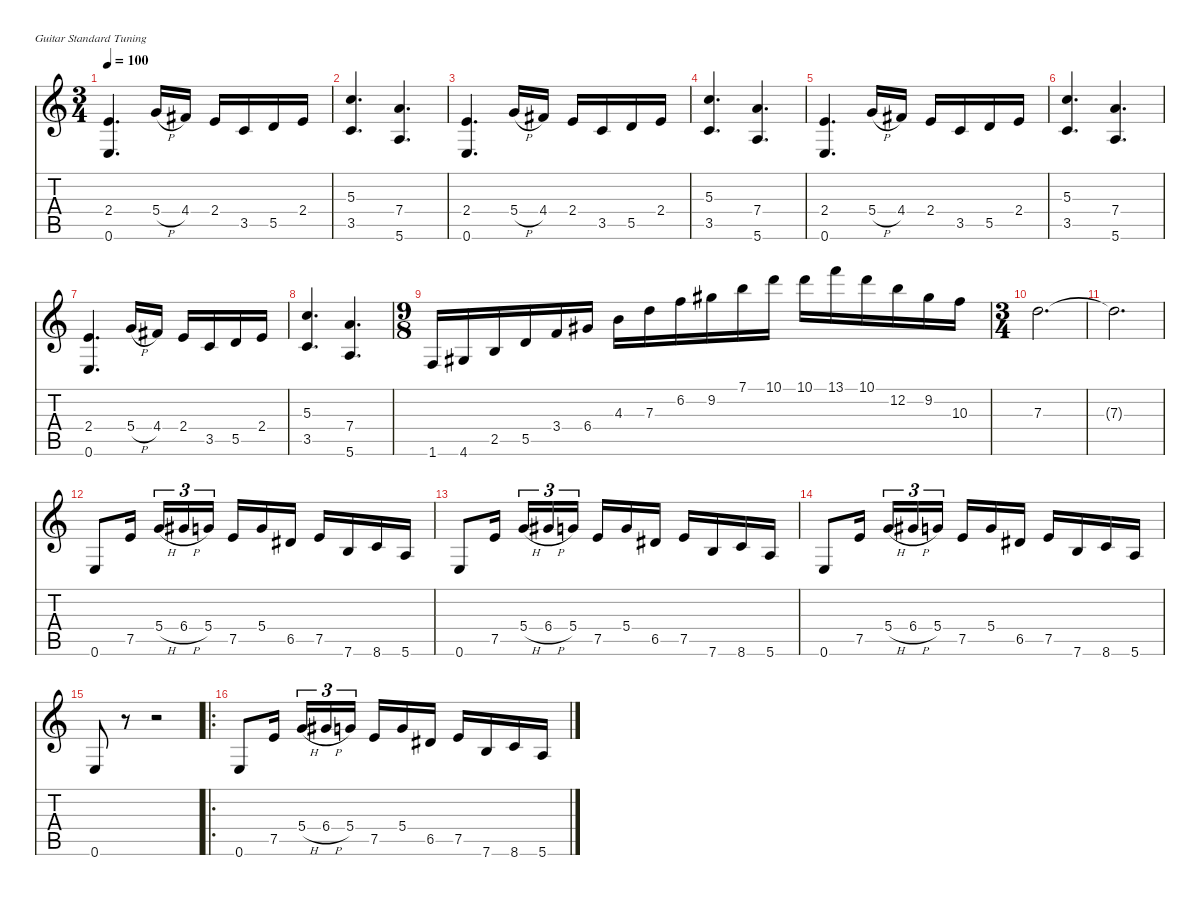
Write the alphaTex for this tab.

\defaultSystemsLayout 4
\hideDynamics
\bracketExtendMode nobrackets
\singleTrackTrackNamePolicy hidden
\multiTrackTrackNamePolicy hidden
\firstSystemTrackNameMode fullname
\firstSystemTrackNameOrientation horizontal
\otherSystemsTrackNameOrientation horizontal
\track ("Guitar" "dist.guit.") {instrument distortionguitar}
\staff {score tabs}
\tuning (E4 B3 G3 D3 A2 E2)
\ts (3 4)
\tempo 100
\clef g2
\ks c
(2.4 0.6).4{d dy mf beam Up} 5.4{h}.16{dy f beam Up} 4.4{acc #}.16{beam Up} 2.4.16{beam Up} 3.5.16{beam Up} 5.5.16{beam Up} 2.4.16{beam Up} |
(5.3 3.5).4{d dy mf beam Up} (7.4 5.6).4{d beam Up} |
(2.4 0.6).4{d beam Up} 5.4{h}.16{dy f beam Up} 4.4{acc #}.16{beam Up} 2.4.16{beam Up} 3.5.16{beam Up} 5.5.16{beam Up} 2.4.16{beam Up} |
(5.3 3.5).4{d dy mf beam Up} (7.4 5.6).4{d beam Up} |
(2.4 0.6).4{d beam Up} 5.4{h}.16{dy f beam Up} 4.4{acc #}.16{beam Up} 2.4.16{beam Up} 3.5.16{beam Up} 5.5.16{beam Up} 2.4.16{beam Up} |
(5.3 3.5).4{d dy mf beam Up} (7.4 5.6).4{d beam Up} |
(2.4 0.6).4{d beam Up} 5.4{h}.16{dy f beam Up} 4.4{acc #}.16{beam Up} 2.4.16{beam Up} 3.5.16{beam Up} 5.5.16{beam Up} 2.4.16{beam Up} |
(5.3 3.5).4{d dy mf beam Up} (7.4 5.6).4{d beam Up} |
\ts (9 8)
\beaming (8 3 3 3)
1.6.16{dy ff beam Up} 4.6{acc #}.16{beam Up} 2.5.16{beam Up} 5.5.16{beam Up} 3.4.16{beam Up} 6.4{acc #}.16{beam Up} 4.3.16{beam Down} 7.3.16{beam Down} 6.2.16{beam Down} 9.2{acc #}.16{beam Down} 7.1.16{beam Down} 10.1.16{beam Down} 10.1.16{beam Down} 13.1.16{beam Down} 10.1.16{beam Down} 12.2.16{beam Down} 9.2{acc #}.16{beam Down} 10.3.16{beam Down} |
\ts (3 4)
\beaming (8 2 2 2)
7.3.2{d beam Down} |
7.3{t}.2{d dy f beam Down} |
0.6.8{beam Up} 7.5.16{beam Up} 5.4{h}.16{tu (3 2) beam Up} 6.4{h acc #}.16{tu (3 2) beam Up} 5.4.16{tu (3 2) beam Up} 7.5.16{beam Up} 5.4.16{beam Up} 6.5{acc #}.16{beam Up} 7.5.16{beam Up} 7.6.16{beam Up} 8.6.16{beam Up} 5.6.16{beam Up} |
0.6.8{beam Up} 7.5.16{beam Up} 5.4{h}.16{tu (3 2) beam Up} 6.4{h acc #}.16{tu (3 2) beam Up} 5.4.16{tu (3 2) beam Up} 7.5.16{beam Up} 5.4.16{beam Up} 6.5{acc #}.16{beam Up} 7.5.16{beam Up} 7.6.16{beam Up} 8.6.16{beam Up} 5.6.16{beam Up} |
0.6.8{beam Up} 7.5.16{beam Up} 5.4{h}.16{tu (3 2) beam Up} 6.4{h acc #}.16{tu (3 2) beam Up} 5.4.16{tu (3 2) beam Up} 7.5.16{beam Up} 5.4.16{beam Up} 6.5{acc #}.16{beam Up} 7.5.16{beam Up} 7.6.16{beam Up} 8.6.16{beam Up} 5.6.16{beam Up} |
0.6.8{beam Up} r.8{beam Up} r.2{beam Up} |
\ro
0.6.8{beam Up} 7.5.16{beam Up} 5.4{h}.16{tu (3 2) beam Up} 6.4{h acc #}.16{tu (3 2) beam Up} 5.4.16{tu (3 2) beam Up} 7.5.16{beam Up} 5.4.16{beam Up} 6.5{acc #}.16{beam Up} 7.5.16{beam Up} 7.6.16{beam Up} 8.6.16{beam Up} 5.6.16{beam Up}
